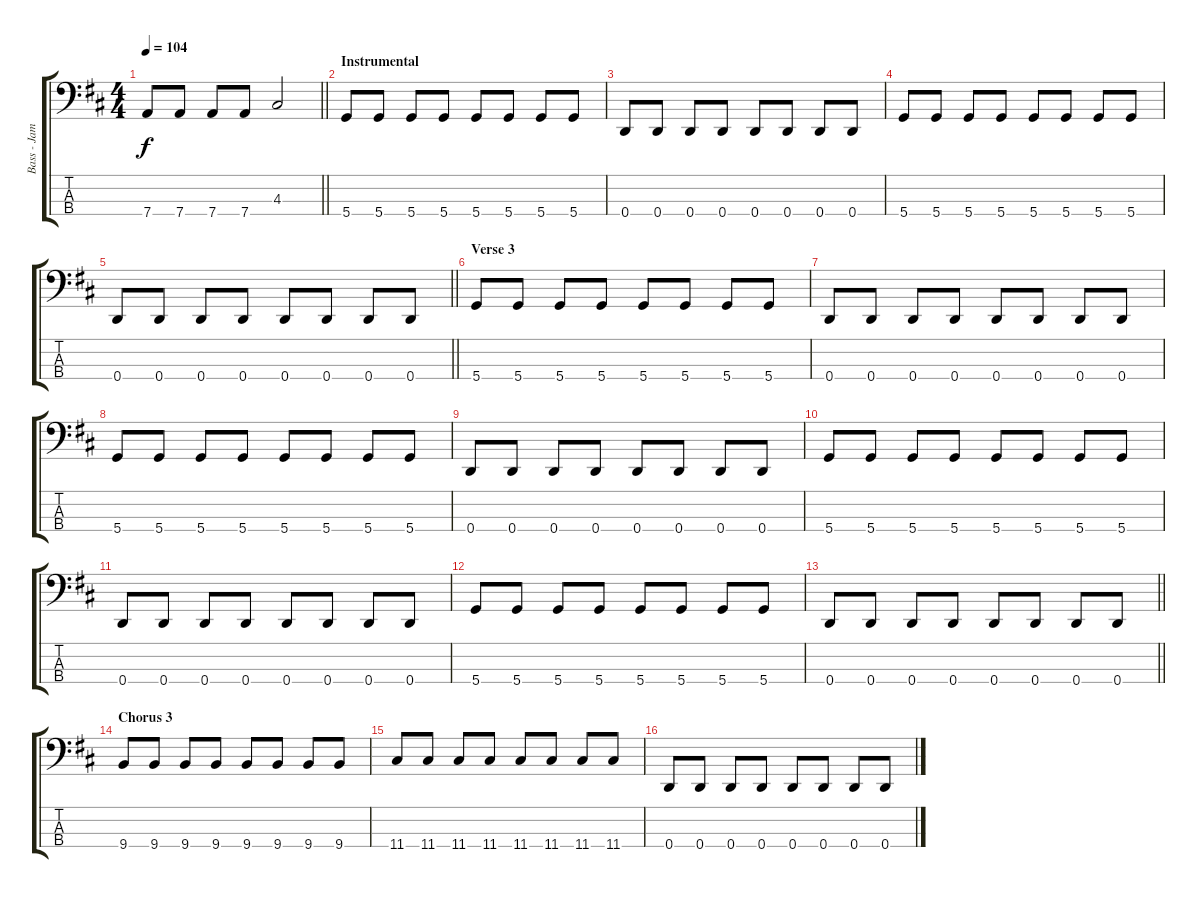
\track ("Bass - James Johnston" "Bass - Jam") {instrument electricbassfinger}
\staff {score tabs}
\tuning (G2 D2 A1 D1) {hide}
\ts (4 4)
\tempo 104
\clef f4
\barLineRight lightlight
\ks d
7.4.8{dy f} 7.4.8 7.4.8 7.4.8 4.3.2 |
\section ("" "Instrumental")
5.4.8 5.4.8 5.4.8 5.4.8 5.4.8 5.4.8 5.4.8 5.4.8 |
0.4.8 0.4.8 0.4.8 0.4.8 0.4.8 0.4.8 0.4.8 0.4.8 |
5.4.8 5.4.8 5.4.8 5.4.8 5.4.8 5.4.8 5.4.8 5.4.8 |
\barLineRight lightlight
0.4.8 0.4.8 0.4.8 0.4.8 0.4.8 0.4.8 0.4.8 0.4.8 |
\section ("" "Verse 3")
5.4.8 5.4.8 5.4.8 5.4.8 5.4.8 5.4.8 5.4.8 5.4.8 |
0.4.8 0.4.8 0.4.8 0.4.8 0.4.8 0.4.8 0.4.8 0.4.8 |
5.4.8 5.4.8 5.4.8 5.4.8 5.4.8 5.4.8 5.4.8 5.4.8 |
0.4.8 0.4.8 0.4.8 0.4.8 0.4.8 0.4.8 0.4.8 0.4.8 |
5.4.8 5.4.8 5.4.8 5.4.8 5.4.8 5.4.8 5.4.8 5.4.8 |
0.4.8 0.4.8 0.4.8 0.4.8 0.4.8 0.4.8 0.4.8 0.4.8 |
5.4.8 5.4.8 5.4.8 5.4.8 5.4.8 5.4.8 5.4.8 5.4.8 |
\barLineRight lightlight
0.4.8 0.4.8 0.4.8 0.4.8 0.4.8 0.4.8 0.4.8 0.4.8 |
\section ("" "Chorus 3")
9.4.8 9.4.8 9.4.8 9.4.8 9.4.8 9.4.8 9.4.8 9.4.8 |
11.4.8 11.4.8 11.4.8 11.4.8 11.4.8 11.4.8 11.4.8 11.4.8 |
0.4.8 0.4.8 0.4.8 0.4.8 0.4.8 0.4.8 0.4.8 0.4.8
